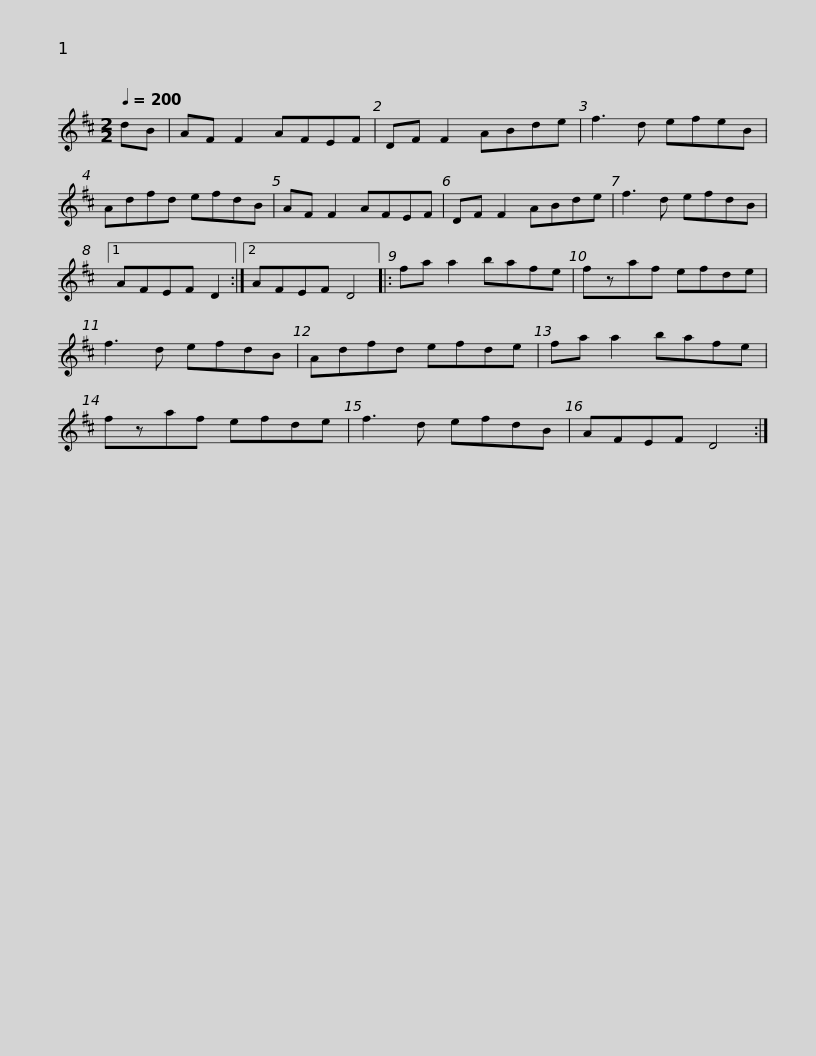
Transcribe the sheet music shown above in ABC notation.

X:1
L:1/8
Q:1/4=200
M:2/2
I:linebreak $
K:D
V:1 treble
V:1
 dB | AF F2 AFEF | DF F2 ABde | f3 d efeB | Adfd efdB | %5
 AF F2 AFEF | DF F2 ABde |$ f3 d efdB |1 AFEF D2 :|2 AFEF D4 |: %10
 fa a2 bafe | fzaf efde | f3 d efdB |$ Adfd efde | fa a2 bafe | %15
 fzaf efde | f3 d efdB | AFEF D4 :| %18
